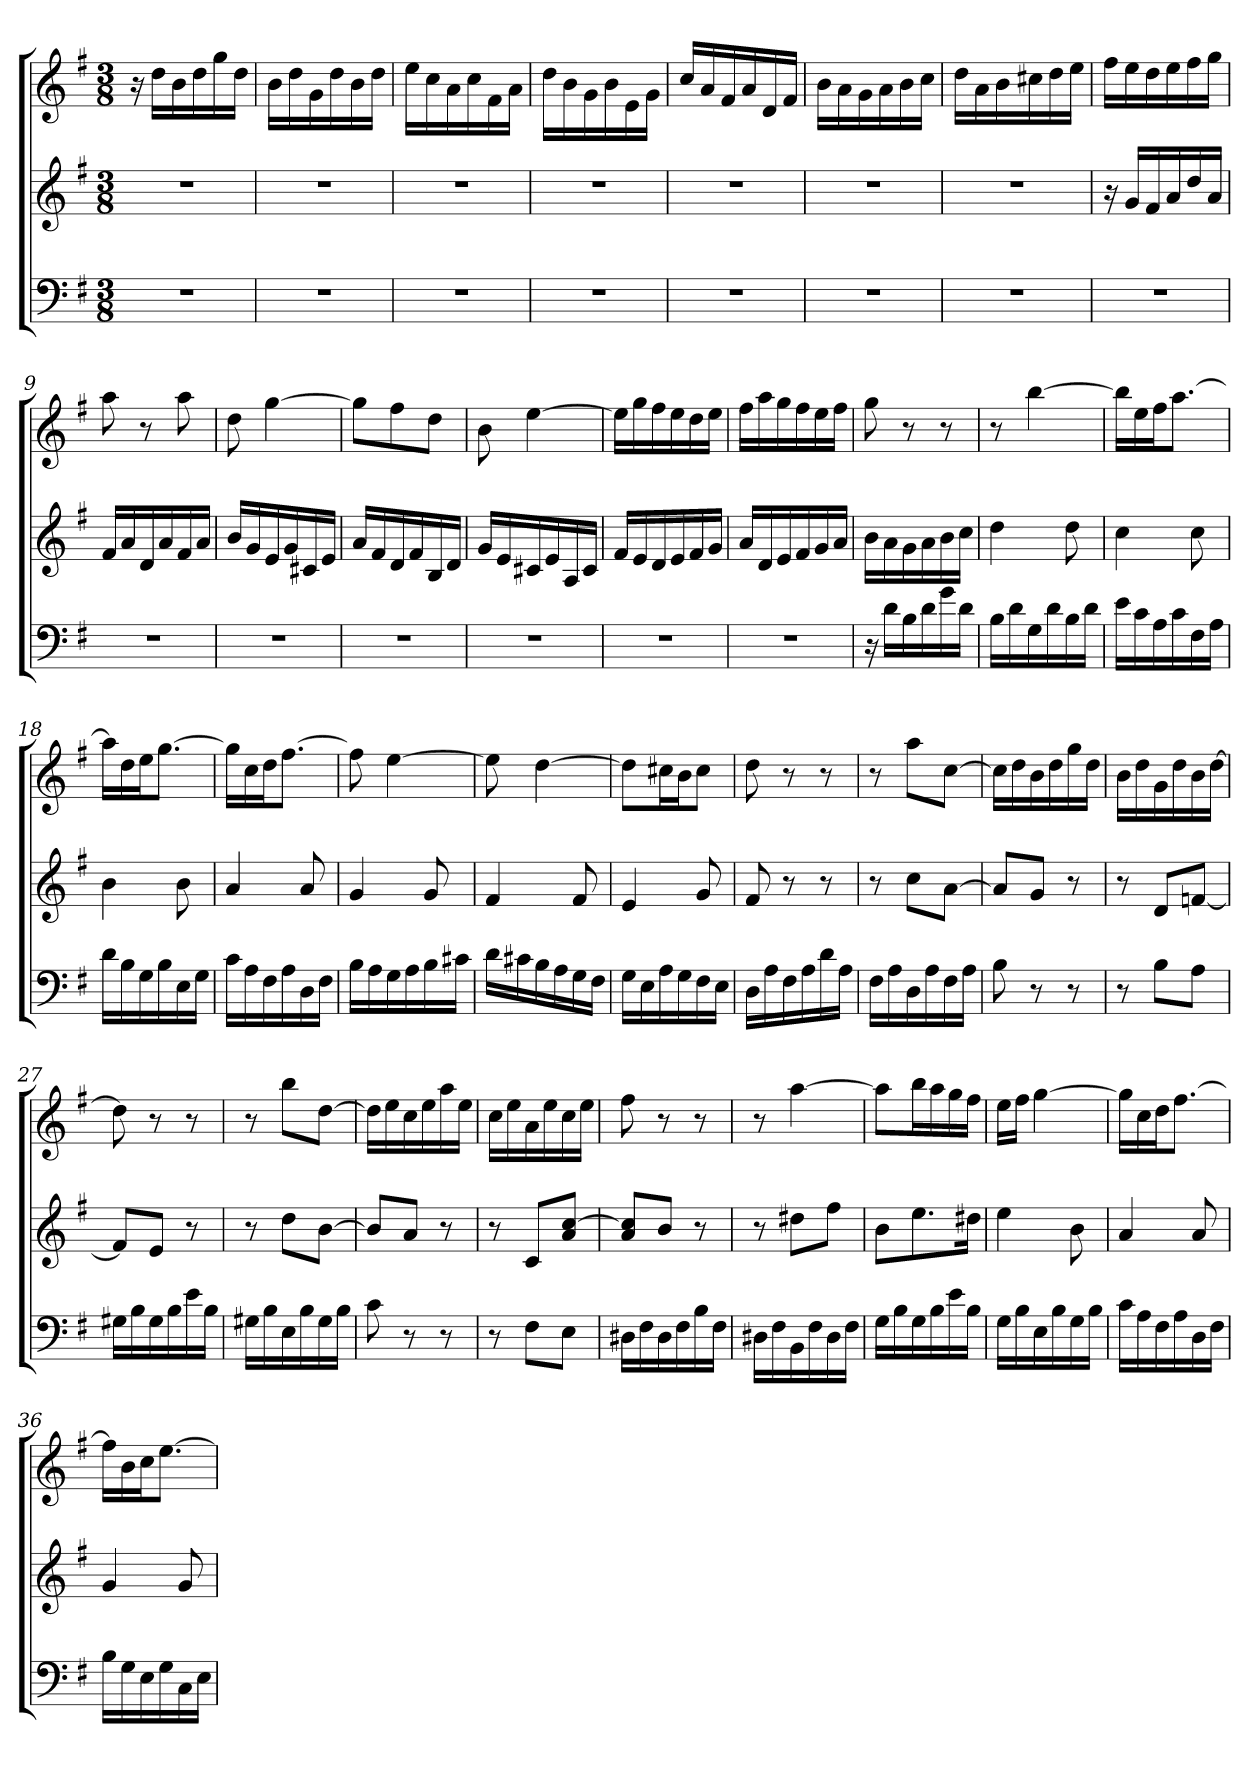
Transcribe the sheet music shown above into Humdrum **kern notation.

**kern	**kern	**kern
*part3	*part2	*part1
*staff3	*staff2	*staff1
*clefF4	*clefG2	*clefG2
*k[f#]	*k[f#]	*k[f#]
*G:	*G:	*G:
*M3/8	*M3/8	*M3/8
=1	=1	=1
4.r	4.r	16r
.	.	16dd\LL
.	.	16b\
.	.	16dd\
.	.	16gg\
.	.	16dd\JJ
=2	=2	=2
4.r	4.r	16b\LL
.	.	16dd\
.	.	16g\
.	.	16dd\
.	.	16b\
.	.	16dd\JJ
=3	=3	=3
4.r	4.r	16ee\LL
.	.	16cc\
.	.	16a\
.	.	16cc\
.	.	16f#\
.	.	16a\JJ
=4	=4	=4
4.r	4.r	16dd\LL
.	.	16b\
.	.	16g\
.	.	16b\
.	.	16e\
.	.	16g\JJ
=5	=5	=5
4.r	4.r	16cc/LL
.	.	16a/
.	.	16f#/
.	.	16a/
.	.	16d/
.	.	16f#/JJ
=6	=6	=6
4.r	4.r	16b\LL
.	.	16a\
.	.	16g\
.	.	16a\
.	.	16b\
.	.	16cc\JJ
=7	=7	=7
4.r	4.r	16dd\LL
.	.	16a\
.	.	16b\
.	.	16cc#X\
.	.	16dd\
.	.	16ee\JJ
=8	=8	=8
4.r	16r	16ff#\LL
.	16g/LL	16ee\
.	16f#/	16dd\
.	16a/	16ee\
.	16dd/	16ff#\
.	16a/JJ	16gg\JJ
=9	=9	=9
4.r	16f#/LL	8aa
.	16a/	.
.	16d/	8r
.	16a/	.
.	16f#/	8aa
.	16a/JJ	.
=10	=10	=10
4.r	16b/LL	8dd
.	16g/	.
.	16e/	[4gg
.	16g/	.
.	16c#X/	.
.	16e/JJ	.
=11	=11	=11
4.r	16a/LL	8gg\L]
.	16f#/	.
.	16d/	8ff#\
.	16f#/	.
.	16B/	8dd\J
.	16d/JJ	.
=12	=12	=12
4.r	16g/LL	8b
.	16e/	.
.	16c#X/	[4ee
.	16e/	.
.	16A/	.
.	16c#/JJ	.
=13	=13	=13
4.r	16f#/LL	16ee\LL]
.	16e/	16gg\
.	16d/	16ff#\
.	16e/	16ee\
.	16f#/	16dd\
.	16g/JJ	16ee\JJ
=14	=14	=14
4.r	16a/LL	16ff#\LL
.	16d/	16aa\
.	16e/	16gg\
.	16f#/	16ff#\
.	16g/	16ee\
.	16a/JJ	16ff#\JJ
=15	=15	=15
16r	16b\LL	8gg
16d\LL	16a\	.
16B\	16g\	8r
16d\	16a\	.
16g\	16b\	8r
16d\JJ	16cc\JJ	.
=16	=16	=16
16B\LL	4dd	8r
16d\	.	.
16G\	.	[4bb
16d\	.	.
16B\	8dd	.
16d\JJ	.	.
=17	=17	=17
16e\LL	4cc	16bb\LL]
16c\	.	16ee\
16A\	.	16ff#\J
16c\	.	[8.aa\J
16F#\	8cc	.
16A\JJ	.	.
=18	=18	=18
16d\LL	4b	16aa\LL]
16B\	.	16dd\
16G\	.	16ee\J
16B\	.	[8.gg\J
16E\	8b	.
16G\JJ	.	.
=19	=19	=19
16c\LL	4a	16gg\LL]
16A\	.	16cc\
16F#\	.	16dd\J
16A\	.	[8.ff#\J
16D\	8a	.
16F#\JJ	.	.
=20	=20	=20
16B\LL	4g	8ff#]
16A\	.	.
16G\	.	[4ee
16A\	.	.
16B\	8g	.
16c#X\JJ	.	.
=21	=21	=21
16d\LL	4f#	8ee]
16c#X\	.	.
16B\	.	[4dd
16A\	.	.
16G\	8f#	.
16F#\JJ	.	.
=22	=22	=22
16G\LL	4e	8dd\L]
16E\	.	.
16A\	.	16cc#X\L
16G\	.	16b\J
16F#\	8g	8cc#\J
16E\JJ	.	.
=23	=23	=23
16D\LL	8f#	8dd
16A\	.	.
16F#\	8r	8r
16A\	.	.
16d\	8r	8r
16A\JJ	.	.
=24	=24	=24
16F#\LL	8r	8r
16A\	.	.
16D\	8cc\L	8aa\L
16A\	.	.
16F#\	[8a\J	[8cc\J
16A\JJ	.	.
=25	=25	=25
8B	8a/L]	16cc\LL]
.	.	16dd\
8r	8g/J	16b\
.	.	16dd\
8r	8r	16gg\
.	.	16dd\JJ
=26	=26	=26
8r	8r	16b\LL
.	.	16dd\
8B\L	8d/L	16g\
.	.	16dd\
8A\J	[8fn/J	16b\
.	.	[16dd\JJ
=27	=27	=27
16G#X\LL	8f/L]	8dd]
16B\	.	.
16G#\	8e/J	8r
16B\	.	.
16e\	8r	8r
16B\JJ	.	.
=28	=28	=28
16G#X\LL	8r	8r
16B\	.	.
16E\	8dd\L	8bb\L
16B\	.	.
16G#\	[8b\J	[8dd\J
16B\JJ	.	.
=29	=29	=29
8c	8b/L]	16dd\LL]
.	.	16ee\
8r	8a/J	16cc\
.	.	16ee\
8r	8r	16aa\
.	.	16ee\JJ
=30	=30	=30
8r	8r	16cc\LL
.	.	16ee\
8F#\L	8c/L	16a\
.	.	16ee\
8E\J	8a/ [8cc/J	16cc\
.	.	16ee\JJ
=31	=31	=31
16D#X\LL	8a/ 8cc]/L	8ff#
16F#\	.	.
16D#\	8b/J	8r
16F#\	.	.
16B\	8r	8r
16F#\JJ	.	.
=32	=32	=32
16D#X\LL	8r	8r
16F#\	.	.
16BB\	8dd#X\L	[4aa
16F#\	.	.
16D#\	8ff#\J	.
16F#\JJ	.	.
=33	=33	=33
16G\LL	8b\L	8aa\L]
16B\	.	.
16G\	8.ee\	16bb\L
16B\	.	16aa\
16e\	.	16gg\
16B\JJ	16dd#X\Jk	16ff#\JJ
=34	=34	=34
16G\LL	4ee	16ee\LL
16B\	.	16ff#\JJ
16E\	.	[4gg
16B\	.	.
16G\	8b	.
16B\JJ	.	.
=35	=35	=35
16c\LL	4a	16gg\LL]
16A\	.	16cc\
16F#\	.	16dd\J
16A\	.	[8.ff#\J
16D\	8a	.
16F#\JJ	.	.
=36	=36	=36
16B\LL	4g	16ff#\LL]
16G\	.	16b\
16E\	.	16cc\J
16G\	.	[8.ee\J
16C\	8g	.
16E\JJ	.	.
=	=	=
*-	*-	*-
